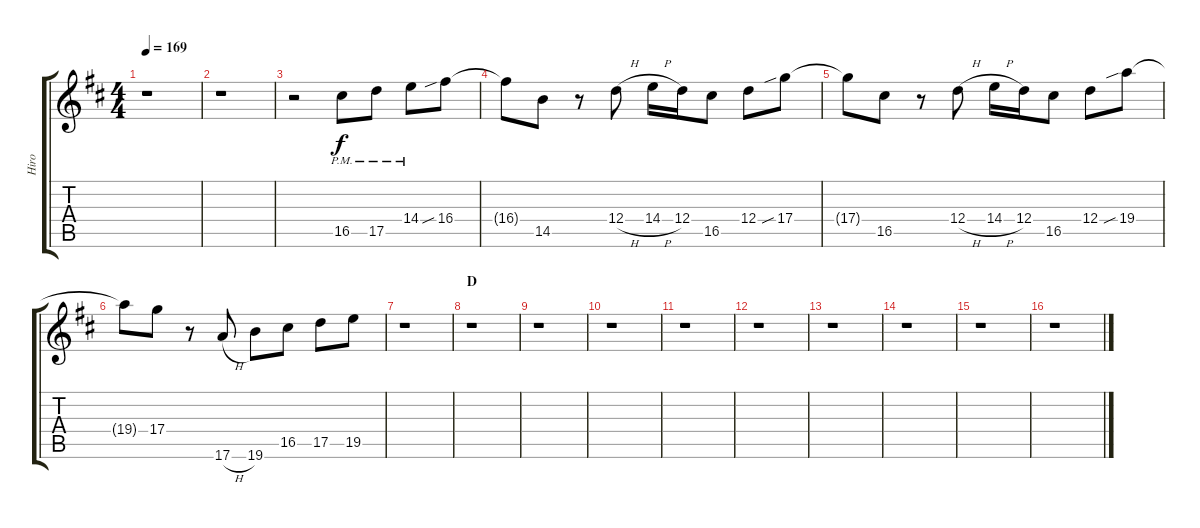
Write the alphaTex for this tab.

\track ("Hiro" "Hiro") {instrument distortionguitar}
\staff {score tabs}
\tuning (E4 B3 G3 D3 A2 E2) {hide}
\ts (4 4)
\tempo 169
\clef g2
\ks d
r.1{dy f} |
r.1 |
r.2 16.5{pm}.8 17.5{pm}.8 14.4{pm}.8 16.4{sib}.8 |
16.4{t}.8 14.5.8 r.8 12.4{h}.8 14.4{h}.16 12.4.16 16.5.8 12.4.8 17.4{sib}.8 |
17.4{t}.8 16.5.8 r.8 12.4{h}.8 14.4{h}.16 12.4.16 16.5.8 12.4.8 19.4{sib}.8 |
19.4{t}.8 17.4.8 r.8 17.6{h}.8 19.6.8 16.5.8 17.5.8 19.5.8 |
r.1 |
\section ("" "D")
r.1 |
r.1 |
r.1 |
r.1 |
r.1 |
r.1 |
r.1 |
r.1 |
r.1
